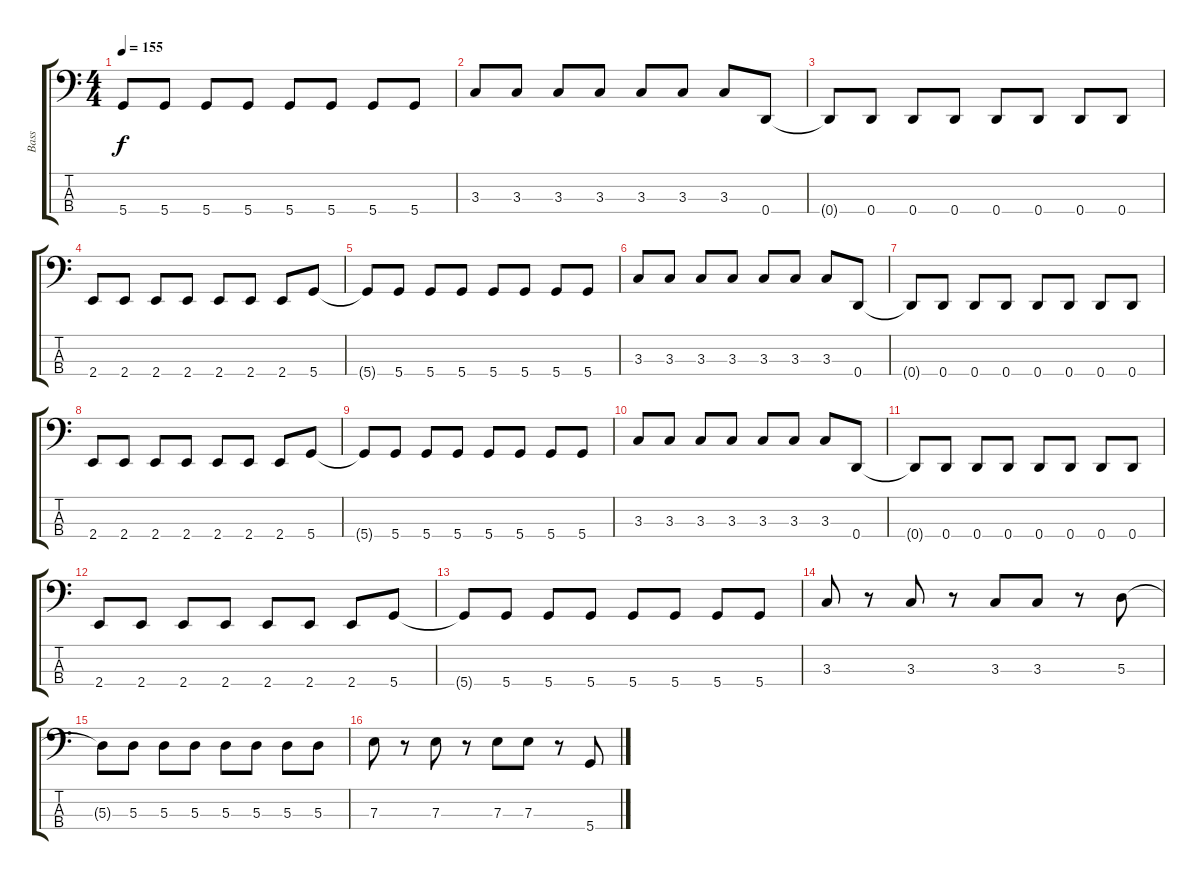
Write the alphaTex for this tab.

\track ("Bass" "Bass") {instrument electricbassfinger}
\staff {score tabs}
\tuning (G2 D2 A1 D1) {hide}
\ts (4 4)
\tempo 155
\clef f4
\ks c
5.4{t}.8{dy f} 5.4.8 5.4.8 5.4.8 5.4.8 5.4.8 5.4.8 5.4.8 |
3.3.8 3.3.8 3.3.8 3.3.8 3.3.8 3.3.8 3.3.8 0.4.8 |
0.4{t}.8 0.4.8 0.4.8 0.4.8 0.4.8 0.4.8 0.4.8 0.4.8 |
2.4.8 2.4.8 2.4.8 2.4.8 2.4.8 2.4.8 2.4.8 5.4.8 |
5.4{t}.8 5.4.8 5.4.8 5.4.8 5.4.8 5.4.8 5.4.8 5.4.8 |
3.3.8 3.3.8 3.3.8 3.3.8 3.3.8 3.3.8 3.3.8 0.4.8 |
0.4{t}.8 0.4.8 0.4.8 0.4.8 0.4.8 0.4.8 0.4.8 0.4.8 |
2.4.8 2.4.8 2.4.8 2.4.8 2.4.8 2.4.8 2.4.8 5.4.8 |
5.4{t}.8 5.4.8 5.4.8 5.4.8 5.4.8 5.4.8 5.4.8 5.4.8 |
3.3.8 3.3.8 3.3.8 3.3.8 3.3.8 3.3.8 3.3.8 0.4.8 |
0.4{t}.8 0.4.8 0.4.8 0.4.8 0.4.8 0.4.8 0.4.8 0.4.8 |
2.4.8 2.4.8 2.4.8 2.4.8 2.4.8 2.4.8 2.4.8 5.4.8 |
5.4{t}.8 5.4.8 5.4.8 5.4.8 5.4.8 5.4.8 5.4.8 5.4.8 |
3.3.8 r.8 3.3.8 r.8 3.3.8 3.3.8 r.8 5.3.8 |
5.3{t}.8 5.3.8 5.3.8 5.3.8 5.3.8 5.3.8 5.3.8 5.3.8 |
7.3.8 r.8 7.3.8 r.8 7.3.8 7.3.8 r.8 5.4.8
